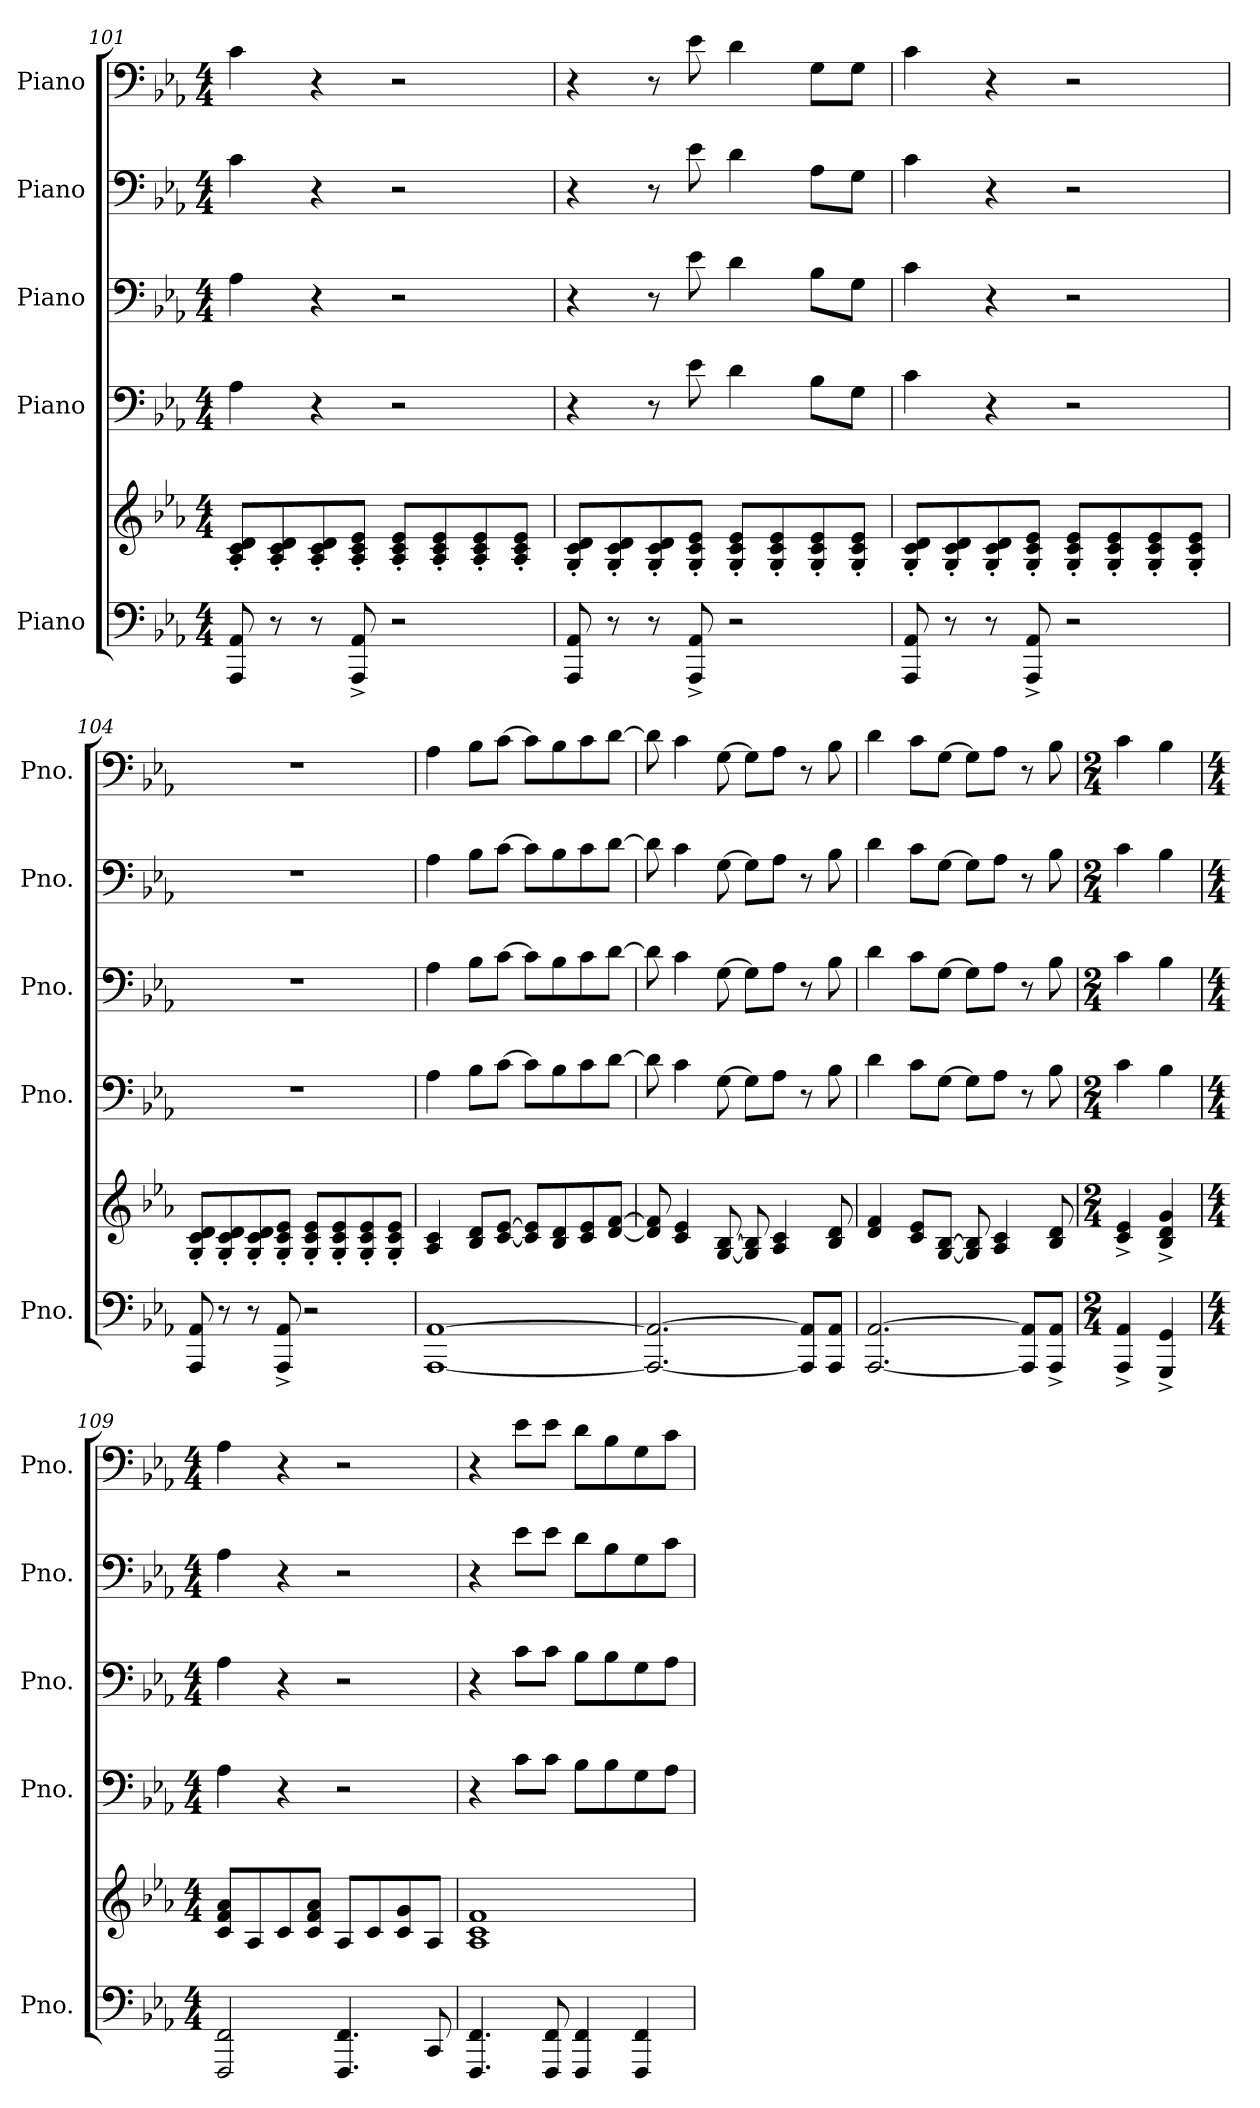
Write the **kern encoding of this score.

**kern	**kern	**kern	**kern	**kern	**kern
*part5	*part5	*part4	*part3	*part2	*part1
*staff6	*staff5	*staff4	*staff3	*staff2	*staff1
*I"Piano	*	*I"Piano	*I"Piano	*I"Piano	*I"Piano
*I'Pno.	*	*I'Pno.	*I'Pno.	*I'Pno.	*I'Pno.
!!LO:LB:g=z
*clefF4	*clefG2	*clefF4	*clefF4	*clefF4	*clefF4
*k[b-e-a-]	*k[b-e-a-]	*k[b-e-a-]	*k[b-e-a-]	*k[b-e-a-]	*k[b-e-a-]
*M4/4	*M4/4	*M4/4	*M4/4	*M4/4	*M4/4
=101	=101	=101	=101	=101	=101
8AAA-/ 8AA-/	8A-/' 8c/' 8d/'L	4A-\	4A-\	4c\	4c\
8r	8A-/' 8c/' 8d/'	.	.	.	.
8r	8A-/' 8c/' 8d/'	4r	4r	4r	4r
8AAA-/^ 8AA-/^	8A-/' 8c/' 8e-/'J	.	.	.	.
2r	8A-/' 8c/' 8e-/'L	2r	2r	2r	2r
.	8A-/' 8c/' 8e-/'	.	.	.	.
.	8A-/' 8c/' 8e-/'	.	.	.	.
.	8A-/' 8c/' 8e-/'J	.	.	.	.
=102	=102	=102	=102	=102	=102
8AAA-/ 8AA-/	8G/' 8c/' 8d/'L	4r	4r	4r	4r
8r	8G/' 8c/' 8d/'	.	.	.	.
8r	8G/' 8c/' 8d/'	8r	8r	8r	8r
8AAA-/^ 8AA-/^	8G/' 8c/' 8e-/'J	8e-\	8e-\	8e-\	8e-\
2r	8G/' 8c/' 8e-/'L	4d\	4d\	4d\	4d\
.	8G/' 8c/' 8e-/'	.	.	.	.
.	8G/' 8c/' 8e-/'	8B-\L	8B-\L	8A-\L	8G\L
.	8G/' 8c/' 8e-/'J	8G\J	8G\J	8G\J	8G\J
=103	=103	=103	=103	=103	=103
8AAA-/ 8AA-/	8G/' 8c/' 8d/'L	4c\	4c\	4c\	4c\
8r	8G/' 8c/' 8d/'	.	.	.	.
8r	8G/' 8c/' 8d/'	4r	4r	4r	4r
8AAA-/^ 8AA-/^	8G/' 8c/' 8e-/'J	.	.	.	.
2r	8G/' 8c/' 8e-/'L	2r	2r	2r	2r
.	8G/' 8c/' 8e-/'	.	.	.	.
.	8G/' 8c/' 8e-/'	.	.	.	.
.	8G/' 8c/' 8e-/'J	.	.	.	.
!!LO:PB:g=z
=104	=104	=104	=104	=104	=104
8AAA-/ 8AA-/	8G/' 8c/' 8d/'L	1r	1r	1r	1r
8r	8G/' 8c/' 8d/'	.	.	.	.
8r	8G/' 8c/' 8d/'	.	.	.	.
8AAA-/^ 8AA-/^	8G/' 8c/' 8e-/'J	.	.	.	.
2r	8G/' 8c/' 8e-/'L	.	.	.	.
.	8G/' 8c/' 8e-/'	.	.	.	.
.	8G/' 8c/' 8e-/'	.	.	.	.
.	8G/' 8c/' 8e-/'J	.	.	.	.
=105	=105	=105	=105	=105	=105
[1AAA- [1AA-	4A-/ 4c/	4A-\	4A-\	4A-\	4A-\
.	8B-/ 8d/L	8B-\L	8B-\L	8B-\L	8B-\L
.	[8c/ [8e-/J	[8c\J	[8c\J	[8c\J	[8c\J
.	8c/] 8e-/]L	8c\L]	8c\L]	8c\L]	8c\L]
.	8B-/ 8d/	8B-\	8B-\	8B-\	8B-\
.	8c/ 8e-/	8c\	8c\	8c\	8c\
.	[8d/ [8f/J	[8d\J	[8d\J	[8d\J	[8d\J
=106	=106	=106	=106	=106	=106
2.AAA-/_ 2.AA-/_	8d/] 8f/]	8d\]	8d\]	8d\]	8d\]
.	4c/ 4e-/	4c\	4c\	4c\	4c\
.	[8G/ [8B-/	[8G\	[8G\	[8G\	[8G\
.	8G/] 8B-/]	8G\L]	8G\L]	8G\L]	8G\L]
.	4A-/ 4c/	8A-\J	8A-\J	8A-\J	8A-\J
8AAA-/] 8AA-/]L	.	8r	8r	8r	8r
8AAA-/ 8AA-/J	8B-/ 8d/	8B-\	8B-\	8B-\	8B-\
!!LO:LB:g=z
=107	=107	=107	=107	=107	=107
[2.AAA-/ [2.AA-/	4d/ 4f/	4d\	4d\	4d\	4d\
.	8c/ 8e-/L	8c\L	8c\L	8c\L	8c\L
.	[8G/ [8B-/J	[8G\J	[8G\J	[8G\J	[8G\J
.	8G/] 8B-/]	8G\L]	8G\L]	8G\L]	8G\L]
.	4A-/ 4c/	8A-\J	8A-\J	8A-\J	8A-\J
8AAA-/] 8AA-/]L	.	8r	8r	8r	8r
8AAA-/^ 8AA-/^J	8B-/ 8d/	8B-\	8B-\	8B-\	8B-\
=108	=108	=108	=108	=108	=108
*M2/4	*M2/4	*M2/4	*M2/4	*M2/4	*M2/4
4AAA-/^ 4AA-/^	4c/^ 4e-/^	4c\	4c\	4c\	4c\
4GGG/^ 4GG/^	4B-/^ 4d/^ 4g/^	4B-\	4B-\	4B-\	4B-\
=109	=109	=109	=109	=109	=109
*M4/4	*M4/4	*M4/4	*M4/4	*M4/4	*M4/4
2FFF/ 2FF/	8c/ 8f/ 8a-/L	4A-\	4A-\	4A-\	4A-\
.	8A-/	.	.	.	.
.	8c/	4r	4r	4r	4r
.	8c/ 8f/ 8a-/J	.	.	.	.
4.FFF/ 4.FF/	8A-/L	2r	2r	2r	2r
.	8c/	.	.	.	.
.	8c/ 8g/	.	.	.	.
8CC/	8A-/J	.	.	.	.
=110	=110	=110	=110	=110	=110
4.FFF/ 4.FF/	1A- 1c 1f	4r	4r	4r	4r
.	.	8c\L	8c\L	8e-\L	8e-\L
8FFF/ 8FF/	.	8c\J	8c\J	8e-\J	8e-\J
4FFF/ 4FF/	.	8B-\L	8B-\L	8d\L	8d\L
.	.	8B-\	8B-\	8B-\	8B-\
4FFF/ 4FF/	.	8G\	8G\	8G\	8G\
.	.	8A-\J	8A-\J	8c\J	8c\J
=	=	=	=	=	=
*-	*-	*-	*-	*-	*-
